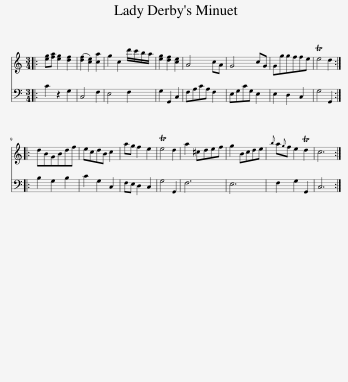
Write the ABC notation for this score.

X:1
%%score 1 2
L:1/8
M:3/4
I:linebreak $
K:C
V:1 treble
V:2 bass
V:1
|: [eg][fa] [eg]2 [df]2 | ([df]2 [ce]2) [ca]2 | g2 c2 d'/c'/b/a/ | [eg]2 [df]2 [ce]2 | A4 cA | %5
 G4 cG | Gggffe | Te4 d2 ::$ dBGBdf | ecdB c2 | %10
 ag f2 e2 | Te4 d2 | a2 ^cdef | g2 Bcde |{b} a{g}f e2 Td2 | %15
 c6 :| %16
V:2
|: C2 z2 G,2 | C,4 F,2 | E,4 F,2 | G,2 G,,2 C,2 | F,A,CA, F,2 | %5
 E,G,CG, E,2 | E,2 D,2 C,2 | G,4 G,,2 ::$ B,2 G,2 B,2 | C2 G,2 C,2 | %10
 F,E, D,2 C,2 | G,4 G,,2 | F,6 | E,6 | F,2 G,2 G,,2 | %15
 C,6 :| %16
